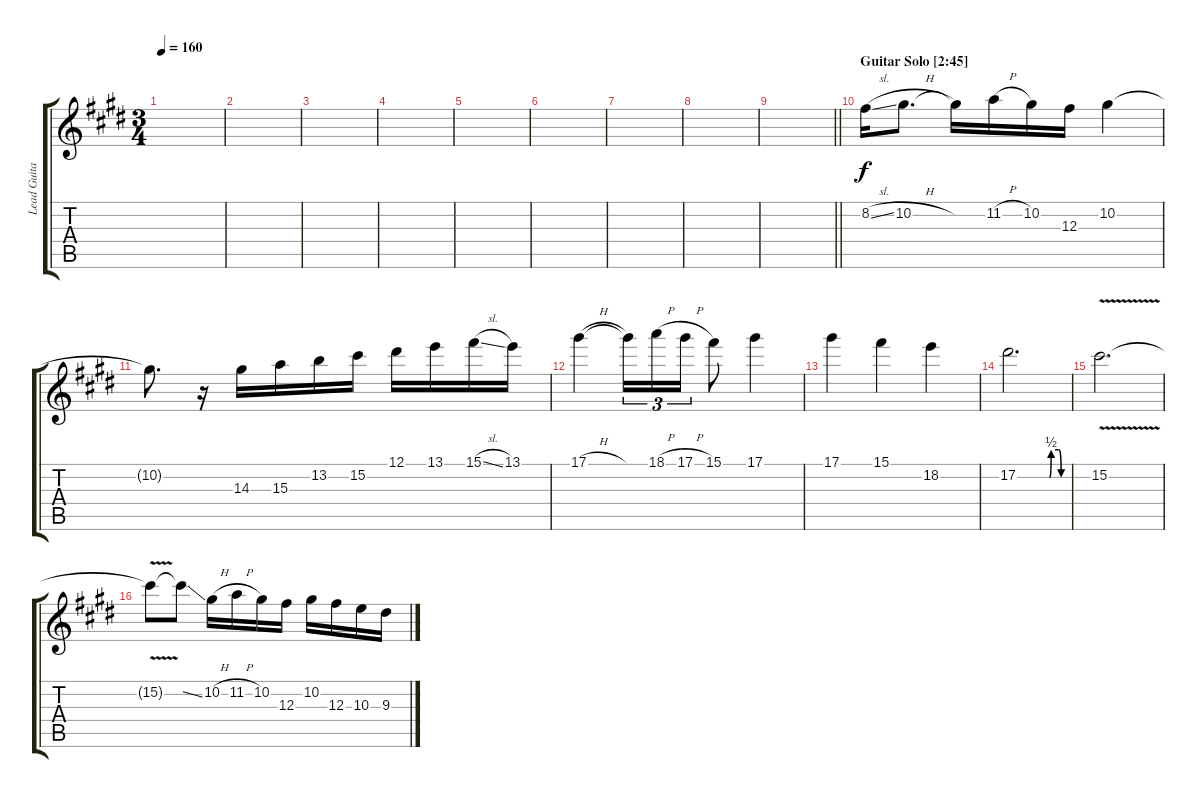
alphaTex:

\track ("Lead Guitar" "Lead Guita") {instrument distortionguitar}
\staff {score tabs}
\tuning (Eb4 Bb3 Gb3 Db3 Ab2 Db2) {hide}
\ts (3 4)
\tempo 160
\clef g2
\ks c#minor
|
|
|
|
|
|
|
|
\barLineRight lightlight
|
\section ("" "Guitar Solo [2:45]")
8.2{sl}.16{volume 15} 10.2{h}.8{d} 10.2{t}.16 11.2{h}.16 10.2.16 12.3.16 10.2.4 |
10.2{t}.8{d} r.16 14.3.16 15.3.16 13.2.16 15.2.16 12.1.16 13.1.16 15.1{sl}.16 13.1.16 |
17.1{h}.4 17.1{t}.16{tu (3 2)} 18.1{h}.16{tu (3 2)} 17.1{h}.16{tu (3 2)} 15.1.8 17.1.4 |
17.1.4 15.1.4 18.2.4 |
17.2{be (custom 0 0 30 0 38 0 40 2 49 2 52 0 56 0 60 0)}.2{d} |
15.2{v}.2{d} |
15.2{t}.8 15.2{ss t}.8 10.2{h}.16 11.2{h}.16 10.2.16 12.3.16 10.2.16 12.3.16 10.3.16 9.3.16
